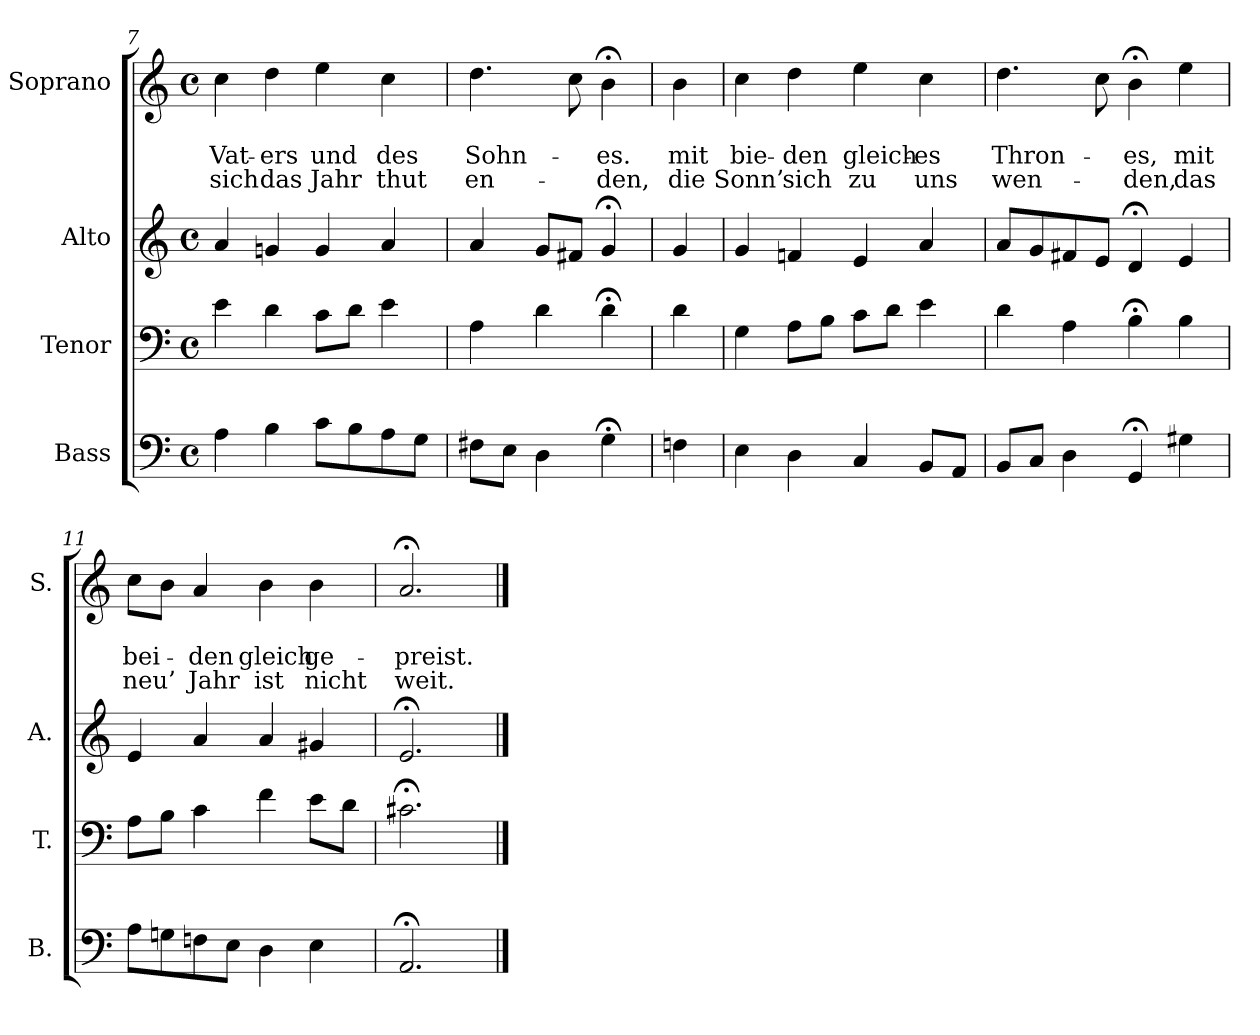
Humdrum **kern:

**kern	**kern	**kern	**kern	**text	**text	**text
*part4	*part3	*part2	*part1	*part1	*part1	*part1
*staff4	*staff3	*staff2	*staff1	*staff1	*staff1	*staff1
*I"Bass	*I"Tenor	*I"Alto	*I"Soprano	*	*	*
*I'B.	*I'T.	*I'A.	*I'S.	*	*	*
*clefF4	*clefF4	*clefG2	*clefG2	*	*	*
*k[]	*k[]	*k[]	*k[]	*	*	*
*a:	*a:	*a:	*a:	*	*	*
*M4/4	*M4/4	*M4/4	*M4/4	*	*	*
*met(c)	*met(c)	*met(c)	*met(c)	*	*	*
=7	=7	=7	=7	=7	=7	=7
4A\	4e\	4a/	4cc\	.	Vat-	sich
4B\	4d\	4gn/	4dd\	.	-ers	das
8c\L	8c\L	4g/	4ee\	.	und	Jahr
8B\	8d\J	.	.	.	.	.
8A\	4e\	4a/	4cc\	.	des	thut
8G\J	.	.	.	.	.	.
=8	=8	=8	=8	=8	=8	=8
8F#X\L	4A\	4a/	4.dd\	.	Sohn-	en-
8E\J	.	.	.	.	.	.
4D\	4d\	8g/L	.	.	.	.
.	.	8f#X/J	8cc\	.	.	.
4G;<\	4d;<\	4g;</	4b;<\	.	-es.	-den,
!!LO:PB:g=z
=8a	=8a	=8a	=8a	=8a	=8a	=8a
4Fn\	4d\	4g/	4b\	.	mit	die
=9	=9	=9	=9	=9	=9	=9
4E\	4G\	4g/	4cc\	.	bie-	Sonn’
4D\	8A\L	4fn/	4dd\	.	-den	sich
.	8B\J	.	.	.	.	.
4C/	8c\L	4e/	4ee\	.	gleich-	zu
.	8d\J	.	.	.	.	.
8BB/L	4e\	4a/	4cc\	.	-es	uns
8AA/J	.	.	.	.	.	.
=10	=10	=10	=10	=10	=10	=10
8BB/L	4d\	8a/L	4.dd\	.	Thron-	wen-
8C/J	.	8g/	.	.	.	.
4D\	4A\	8f#X/	.	.	.	.
.	.	8e/J	8cc\	.	.	.
4GG;</	4B;<\	4d;</	4b;<\	.	-es,	-den,
4G#X\	4B\	4e/	4ee\	.	mit	das
=11	=11	=11	=11	=11	=11	=11
8A\L	8A\L	4e/	8cc\L	.	bei-	neu’
8Gn\	8B\J	.	8b\J	.	.	.
8Fn\	4c\	4a/	4a/	.	-den	Jahr
8E\J	.	.	.	.	.	.
4D\	4f\	4a/	4b\	.	gleich	ist
4E\	8e\L	4g#X/	4b\	.	ge-	nicht
.	8d\J	.	.	.	.	.
=12	=12	=12	=12	=12	=12	=12
2.AA;</	2.c#X;<\	2.e;</	2.a;</	.	-preist.	weit.
==	==	==	==	==	==	==
*-	*-	*-	*-	*-	*-	*-
